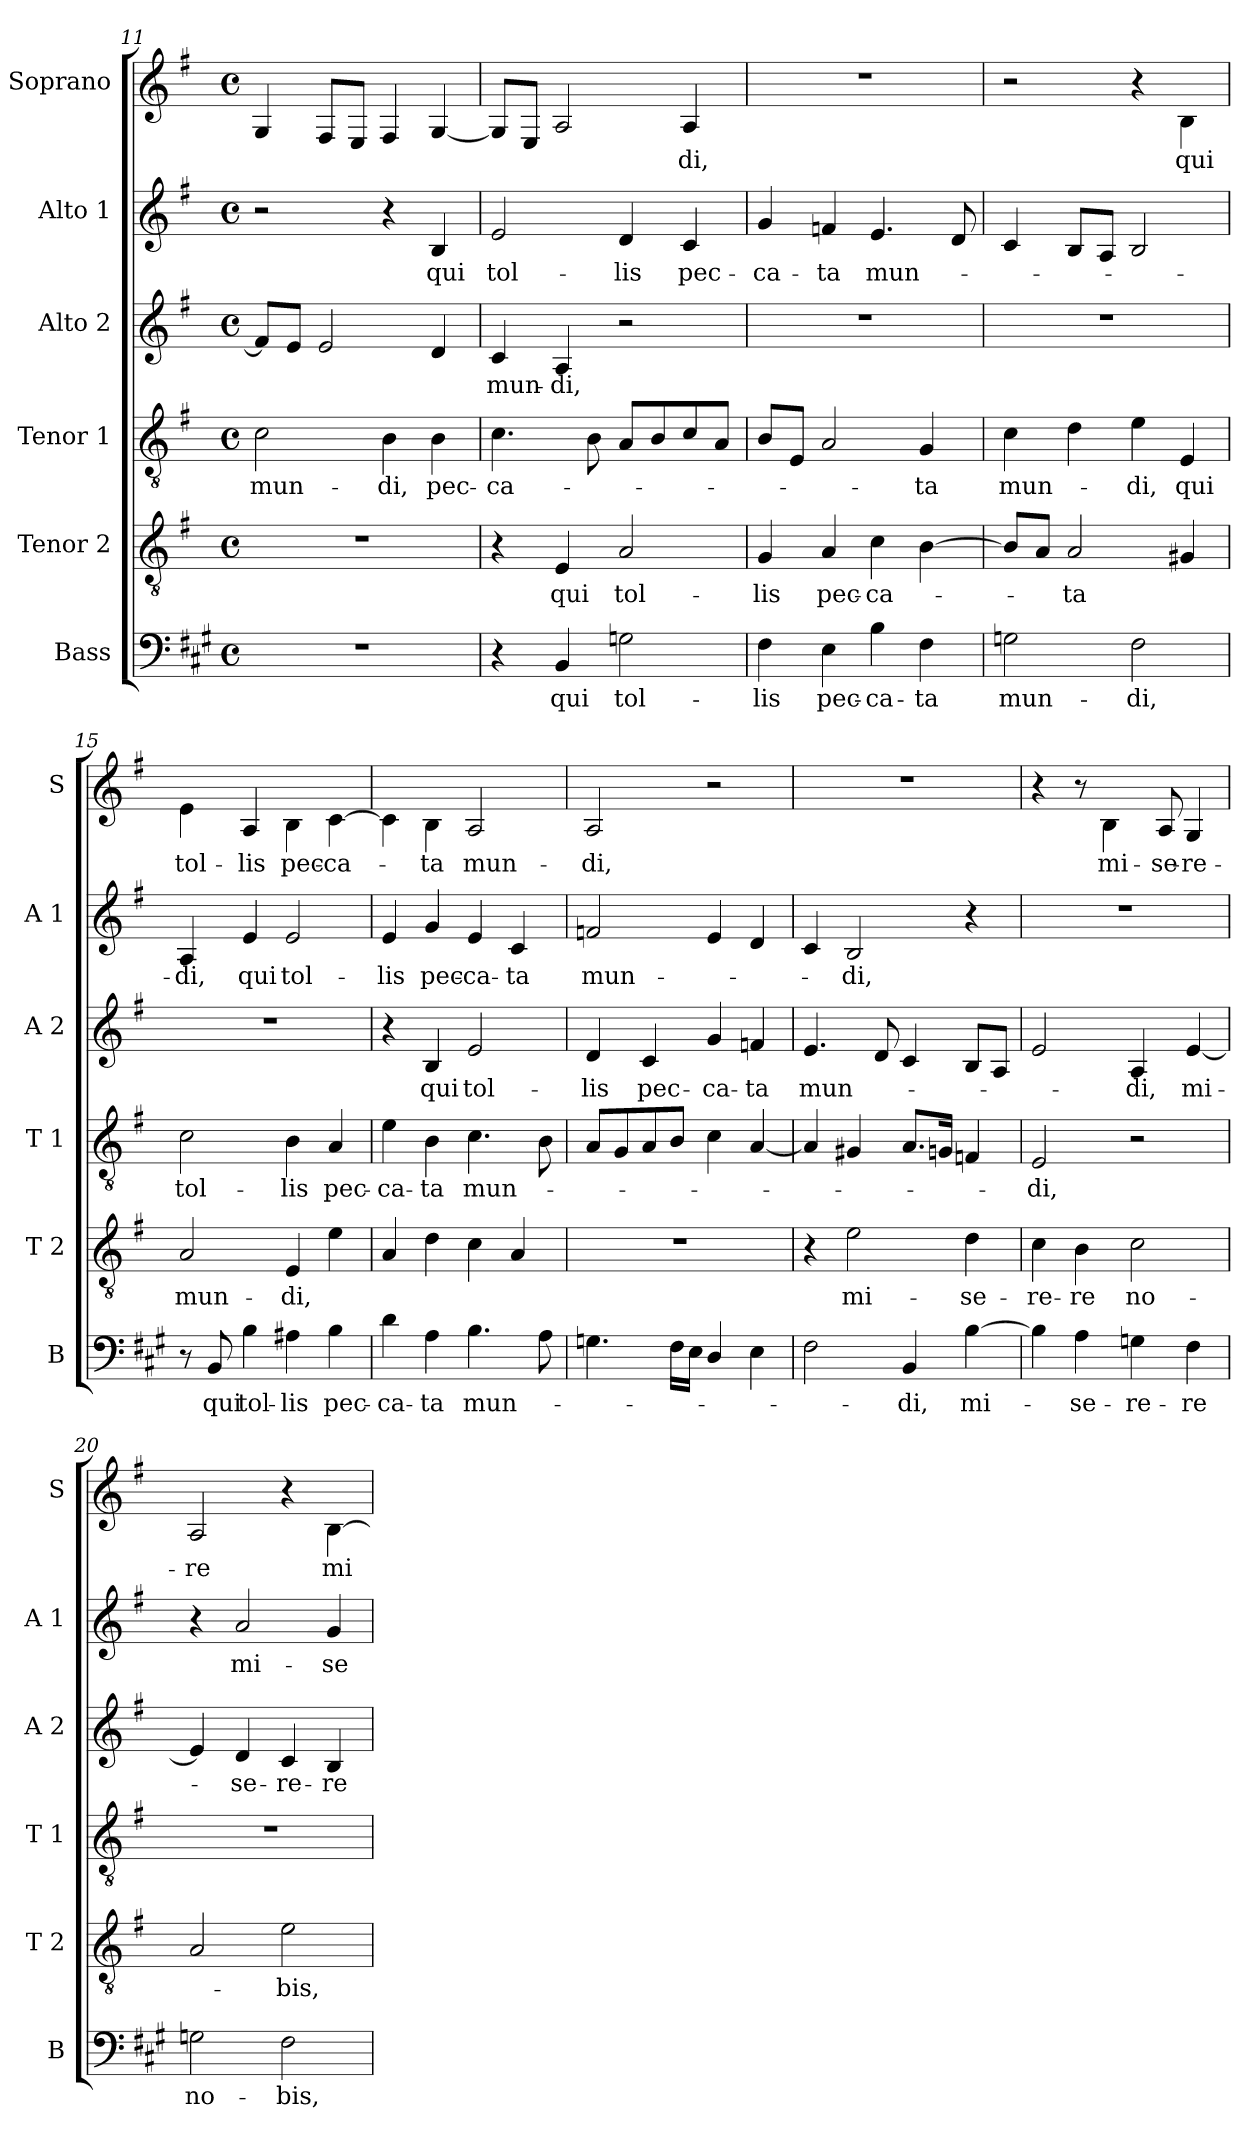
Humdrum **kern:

**kern	**text	**kern	**text	**kern	**text	**kern	**text	**kern	**text	**kern	**text
*part6	*part6	*part5	*part5	*part4	*part4	*part3	*part3	*part2	*part2	*part1	*part1
*staff6	*staff6	*staff5	*staff5	*staff4	*staff4	*staff3	*staff3	*staff2	*staff2	*staff1	*staff1
*I"Bass	*	*I"Tenor 2	*	*I"Tenor 1	*	*I"Alto 2	*	*I"Alto 1	*	*I"Soprano	*
*I'B	*	*I'T 2	*	*I'T 1	*	*I'A 2	*	*I'A 1	*	*I'S	*
*clefF4	*	*clefGv2	*	*clefGv2	*	*clefG2	*	*clefG2	*	*clefG2	*
*ITrd1c2	*	*	*	*	*	*	*	*	*	*ITrd-7c-12	*
*k[f#]	*	*k[f#]	*	*k[f#]	*	*k[f#]	*	*k[f#]	*	*k[f#]	*
*e:	*	*e:	*	*e:	*	*e:	*	*e:	*	*e:	*
*M4/4	*	*M4/4	*	*M4/4	*	*M4/4	*	*M4/4	*	*M4/4	*
*met(c)	*	*met(c)	*	*met(c)	*	*met(c)	*	*met(c)	*	*met(c)	*
=11	=11	=11	=11	=11	=11	=11	=11	=11	=11	=11	=11
1r	.	1r	.	2c\	mun-	8f#/L]	.	2r	.	4g/	.
.	.	.	.	.	.	8e/J	.	.	.	.	.
.	.	.	.	.	.	2e/	.	.	.	8f#/L	.
.	.	.	.	.	.	.	.	.	.	8e/J	.
.	.	.	.	4B\	-di,	.	.	4r	.	4f#/	.
.	.	.	.	4B\	pec-	4d/	.	4B/	qui	[4g/	.
=12	=12	=12	=12	=12	=12	=12	=12	=12	=12	=12	=12
4r	.	4r	.	4.c\	-ca-	4c/	mun-	2e/	tol-	8g/L]	.
.	.	.	.	.	.	.	.	.	.	8e/J	.
4AA/	qui	4E/	qui	.	.	4A/	-di,	.	.	2a/	.
.	.	.	.	8B\	.	.	.	.	.	.	.
2Fn\	tol-	2A/	tol-	8A/L	.	2r	.	4d/	-lis	.	.
.	.	.	.	8B/	.	.	.	.	.	.	.
.	.	.	.	8c/	.	.	.	4c/	pec-	4a/	-di,
.	.	.	.	8A/J	.	.	.	.	.	.	.
!!LO:LB:g=z
=13	=13	=13	=13	=13	=13	=13	=13	=13	=13	=13	=13
4E\	-lis	4G/	-lis	8B/L	.	1r	.	4g/	-ca-	1r	.
.	.	.	.	8E/J	.	.	.	.	.	.	.
4D\	pec-	4A/	pec-	2A/	.	.	.	4fn/	-ta	.	.
4A\	-ca-	4c\	-ca-	.	.	.	.	4.e/	mun-	.	.
4E\	-ta	[4B\	.	4G/	-ta	.	.	.	.	.	.
.	.	.	.	.	.	.	.	8d/	.	.	.
=14	=14	=14	=14	=14	=14	=14	=14	=14	=14	=14	=14
2Fn\	mun-	8B/L]	.	4c\	mun-	1r	.	4c/	.	2r	.
.	.	8A/J	.	.	.	.	.	.	.	.	.
.	.	2A/	-ta	4d\	.	.	.	8B/L	.	.	.
.	.	.	.	.	.	.	.	8A/J	.	.	.
2E\	-di,	.	.	4e\	-di,	.	.	2B/	.	4r	.
.	.	4G#X/	.	4E/	qui	.	.	.	.	4b\	qui
=15	=15	=15	=15	=15	=15	=15	=15	=15	=15	=15	=15
8r	.	2A/	mun-	2c\	tol-	1r	.	4A/	-di,	4ee\	tol-
8AA/	qui	.	.	.	.	.	.	.	.	.	.
4A\	tol-	.	.	.	.	.	.	4e/	qui	4a/	-lis
4G#X\	-lis	4E/	-di,	4B\	-lis	.	.	2e/	tol-	4b\	pec-
4A\	pec-	4e\	.	4A/	pec-	.	.	.	.	[4cc\	-ca-
=16	=16	=16	=16	=16	=16	=16	=16	=16	=16	=16	=16
4c\	-ca-	4A/	.	4e\	-ca-	4r	.	4e/	-lis	4cc\]	.
4G\	-ta	4d\	.	4B\	-ta	4B/	qui	4g/	pec-	4b\	-ta
4.A\	mun-	4c\	.	4.c\	mun-	2e/	tol-	4e/	-ca-	2a/	mun-
.	.	4A/	.	.	.	.	.	4c/	-ta	.	.
8G\	.	.	.	8B\	.	.	.	.	.	.	.
=17	=17	=17	=17	=17	=17	=17	=17	=17	=17	=17	=17
4.Fn\	.	1r	.	8A/L	.	4d/	-lis	2fn/	mun-	2a/	-di,
.	.	.	.	8G/	.	.	.	.	.	.	.
.	.	.	.	8A/	.	4c/	pec-	.	.	.	.
16E\LL	.	.	.	8B/J	.	.	.	.	.	.	.
16D\JJ	.	.	.	.	.	.	.	.	.	.	.
4C/	.	.	.	4c\	.	4g/	-ca-	4e/	.	2r	.
4D\	.	.	.	[4A/	.	4fn/	-ta	4d/	.	.	.
=18	=18	=18	=18	=18	=18	=18	=18	=18	=18	=18	=18
2E\	.	4r	.	4A/]	.	4.e/	mun-	4c/	.	1r	.
.	.	2e\	mi-	4G#X/	.	.	.	2B/	-di,	.	.
.	.	.	.	.	.	8d/	.	.	.	.	.
4AA/	-di,	.	.	8.A/L	.	4c/	.	.	.	.	.
.	.	.	.	16Gn/Jk	.	.	.	.	.	.	.
[4A\	mi-	4d\	-se-	4Fn/	.	8B/L	.	4r	.	.	.
.	.	.	.	.	.	8A/J	.	.	.	.	.
!!LO:PB:g=z
=19	=19	=19	=19	=19	=19	=19	=19	=19	=19	=19	=19
4A\]	.	4c\	-re-	2E/	-di,	2e/	.	1r	.	4r	.
4G\	-se-	4B\	-re	.	.	.	.	.	.	8r	.
.	.	.	.	.	.	.	.	.	.	4b\	mi-
4Fn\	-re-	2c\	no-	2r	.	4A/	-di,	.	.	.	.
.	.	.	.	.	.	.	.	.	.	8a/	-se-
4E\	-re	.	.	.	.	[4e/	mi-	.	.	4g/	-re-
=20	=20	=20	=20	=20	=20	=20	=20	=20	=20	=20	=20
2Fn\	no-	2A/	.	1r	.	4e/]	.	4r	.	2a/	-re
.	.	.	.	.	.	4d/	-se-	2a/	mi-	.	.
2E\	-bis,	2e\	-bis,	.	.	4c/	-re-	.	.	4r	.
.	.	.	.	.	.	4B/	-re	4g/	-se-	[4b\	mi-
=	=	=	=	=	=	=	=	=	=	=	=
*-	*-	*-	*-	*-	*-	*-	*-	*-	*-	*-	*-
